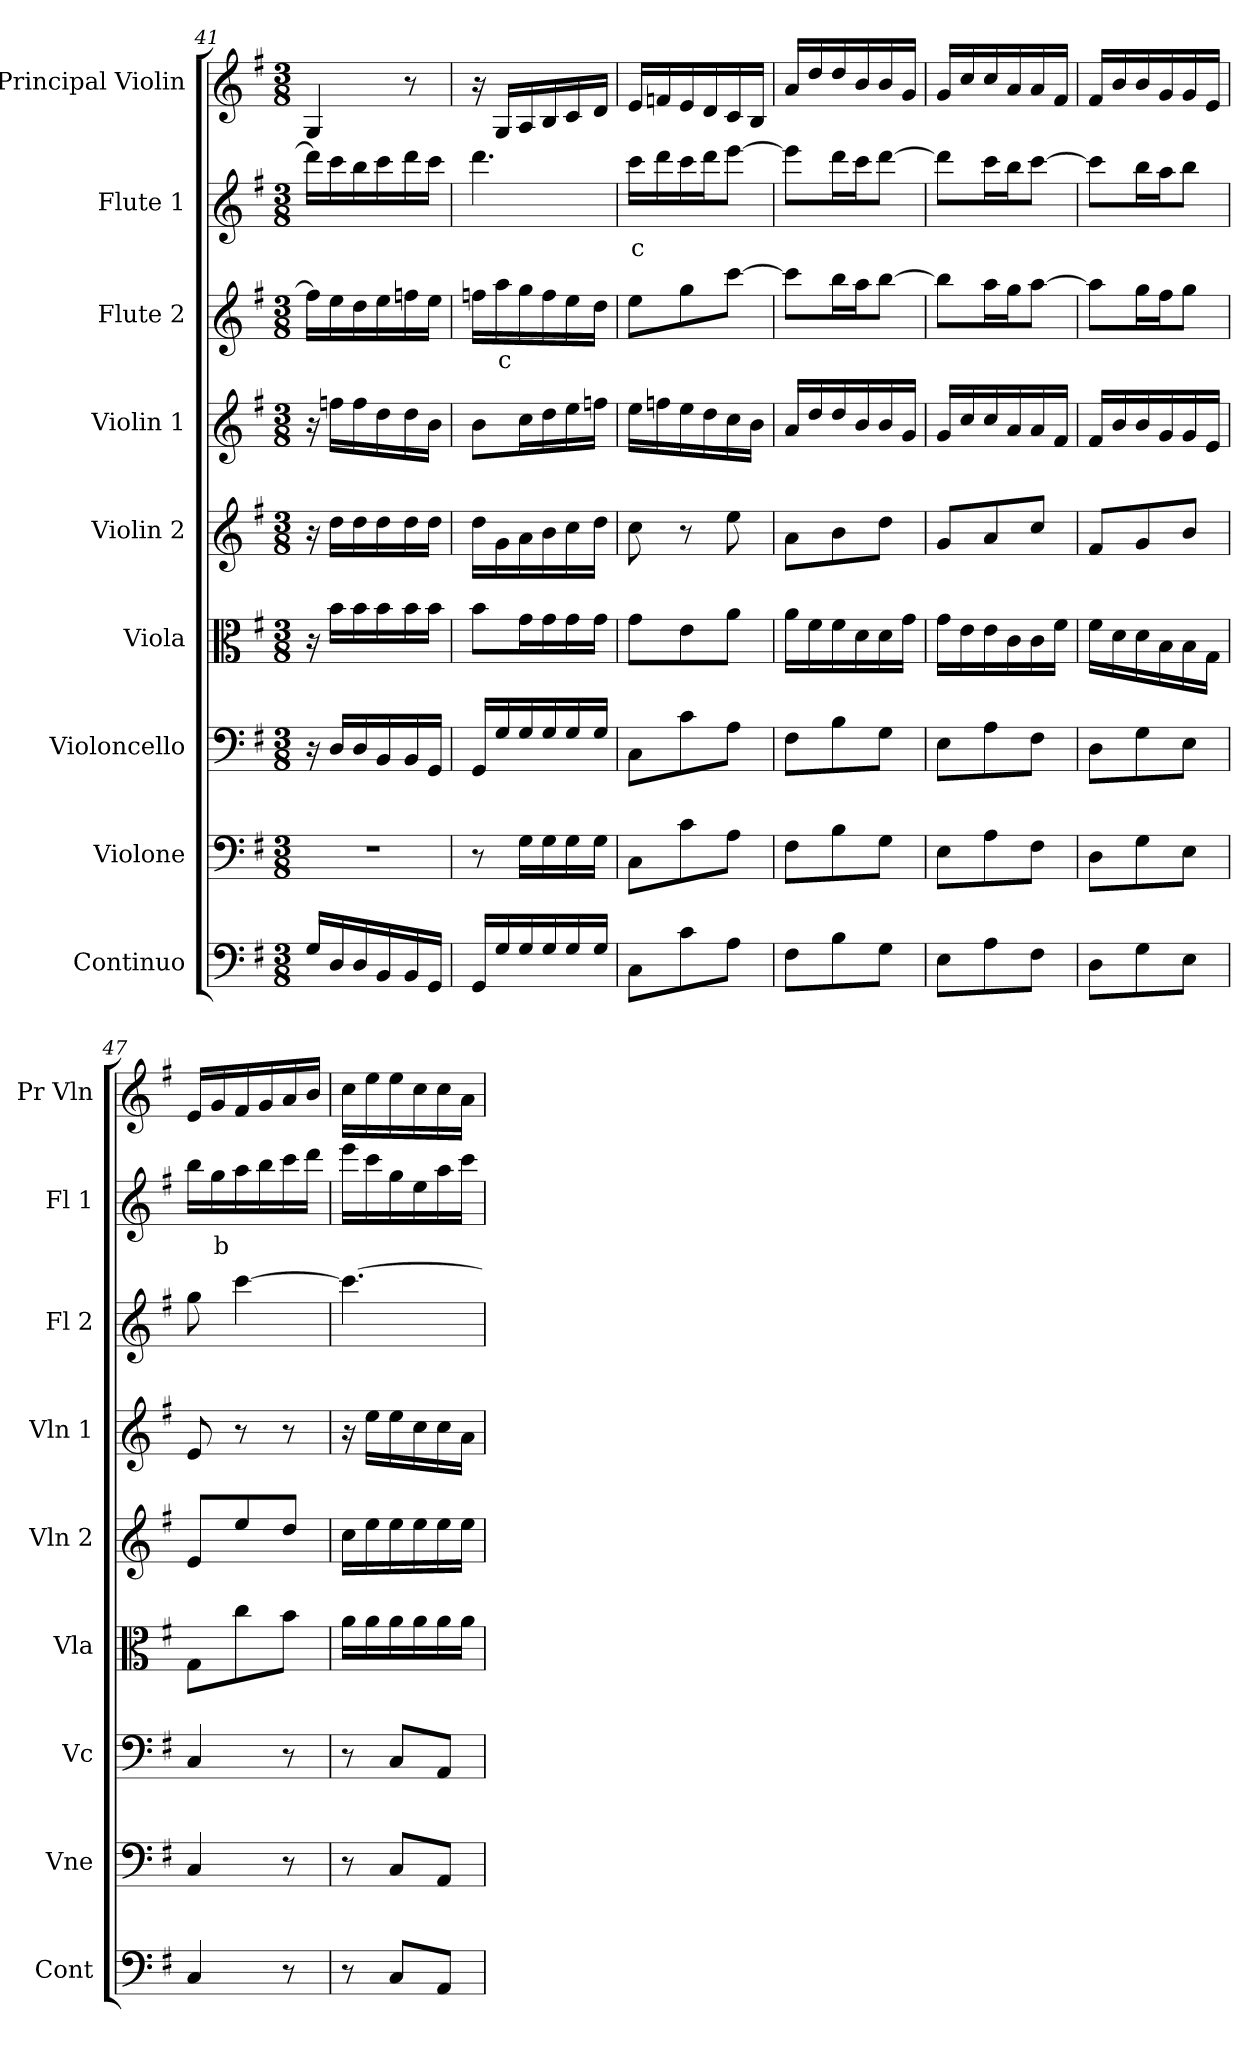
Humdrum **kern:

**kern	**kern	**kern	**kern	**kern	**kern	**kern	**text	**kern	**text	**kern
*part9	*part8	*part7	*part6	*part5	*part4	*part3	*part3	*part2	*part2	*part1
*staff9	*staff8	*staff7	*staff6	*staff5	*staff4	*staff3	*staff3	*staff2	*staff2	*staff1
*I"Continuo	*I"Violone	*I"Violoncello	*I"Viola	*I"Violin 2	*I"Violin 1	*I"Flute 2	*	*I"Flute 1	*	*I"Principal Violin
*I'Cont	*I'Vne	*I'Vc	*I'Vla	*I'Vln 2	*I'Vln 1	*I'Fl 2	*	*I'Fl 1	*	*I'Pr Vln
*clefF4	*clefF4	*clefF4	*clefC3	*clefG2	*clefG2	*clefG2	*	*clefG2	*	*clefG2
*	*ITrd7c12	*	*	*	*	*	*	*	*	*
*k[f#]	*k[f#]	*k[f#]	*k[f#]	*k[f#]	*k[f#]	*k[f#]	*	*k[f#]	*	*k[f#]
*M3/8	*M3/8	*M3/8	*M3/8	*M3/8	*M3/8	*M3/8	*	*M3/8	*	*M3/8
=41	=41	=41	=41	=41	=41	=41	=41	=41	=41	=41
16G/LL	4.r	16r	16r	16r	16r	16ff\LL]	.	16ddd\LL]	.	4G/
16D/	.	16D/LL	16b\LL	16dd\LL	16ffn\LL	16ee\	.	16ccc\	.	.
16D/	.	16D/	16b\	16dd\	16ff\	16dd\	.	16bb\	.	.
16BB/	.	16BB/	16b\	16dd\	16dd\	16ee\	.	16ccc\	.	.
16BB/	.	16BB/	16b\	16dd\	16dd\	16ffn\	.	16ddd\	.	8r
16GG/JJ	.	16GG/JJ	16b\JJ	16dd\JJ	16b\JJ	16ee\JJ	.	16ccc\JJ	.	.
=42	=42	=42	=42	=42	=42	=42	=42	=42	=42	=42
16GG/LL	8r	16GG/LL	8b\L	16dd\LL	8b\L	16ffn\LL	.	4.ddd\	.	16r
!	!	!	!	!	!	!	!LO:LY:b:color=#FF0000	!	!	!
16G/	.	16G/	.	16g\	.	16aa\	c	.	.	16G/LL
16G/	16GG\LL	16G/	16g\L	16a\	16cc\L	16gg\	.	.	.	16A/
16G/	16GG\	16G/	16g\	16b\	16dd\	16ff\	.	.	.	16B/
16G/	16GG\	16G/	16g\	16cc\	16ee\	16ee\	.	.	.	16c/
16G/JJ	16GG\JJ	16G/JJ	16g\JJ	16dd\JJ	16ffn\JJ	16dd\JJ	.	.	.	16d/JJ
=43	=43	=43	=43	=43	=43	=43	=43	=43	=43	=43
!	!	!	!	!	!	!	!	!	!LO:LY:b:color=#FF0000	!
8C\L	8CC\L	8C\L	8g\L	8cc\	16ee\LL	8ee\L	.	16ccc\LL	c	16e/LL
.	.	.	.	.	16ffn\	.	.	16ddd\	.	16fn/
8c\	8C\	8c\	8e\	8r	16ee\	8gg\	.	16ccc\	.	16e/
.	.	.	.	.	16dd\	.	.	16ddd\J	.	16d/
8A\J	8AA\J	8A\J	8a\J	8ee\	16cc\	[8ccc\J	.	[8eee\J	.	16c/
.	.	.	.	.	16b\JJ	.	.	.	.	16B/JJ
=44	=44	=44	=44	=44	=44	=44	=44	=44	=44	=44
8F#\L	8FF#\L	8F#\L	16a\LL	8a\L	16a/LL	8ccc\L]	.	8eee\L]	.	16a/LL
.	.	.	16f#\	.	16dd/	.	.	.	.	16dd/
8B\	8BB\	8B\	16f#\	8b\	16dd/	16bb\L	.	16ddd\L	.	16dd/
.	.	.	16d\	.	16b/	16aa\J	.	16ccc\J	.	16b/
8G\J	8GG\J	8G\J	16d\	8dd\J	16b/	[8bb\J	.	[8ddd\J	.	16b/
.	.	.	16g\JJ	.	16g/JJ	.	.	.	.	16g/JJ
!!LO:PB:g=z
=45	=45	=45	=45	=45	=45	=45	=45	=45	=45	=45
8E\L	8EE\L	8E\L	16g\LL	8g/L	16g/LL	8bb\L]	.	8ddd\L]	.	16g/LL
.	.	.	16e\	.	16cc/	.	.	.	.	16cc/
8A\	8AA\	8A\	16e\	8a/	16cc/	16aa\L	.	16ccc\L	.	16cc/
.	.	.	16c\	.	16a/	16gg\J	.	16bb\J	.	16a/
8F#\J	8FF#\J	8F#\J	16c\	8cc/J	16a/	[8aa\J	.	[8ccc\J	.	16a/
.	.	.	16f#\JJ	.	16f#/JJ	.	.	.	.	16f#/JJ
=46	=46	=46	=46	=46	=46	=46	=46	=46	=46	=46
8D\L	8DD\L	8D\L	16f#\LL	8f#/L	16f#/LL	8aa\L]	.	8ccc\L]	.	16f#/LL
.	.	.	16d\	.	16b/	.	.	.	.	16b/
8G\	8GG\	8G\	16d\	8g/	16b/	16gg\L	.	16bb\L	.	16b/
.	.	.	16B\	.	16g/	16ff#\J	.	16aa\J	.	16g/
8E\J	8EE\J	8E\J	16B\	8b/J	16g/	8gg\J	.	8bb\J	.	16g/
.	.	.	16G\JJ	.	16e/JJ	.	.	.	.	16e/JJ
=47	=47	=47	=47	=47	=47	=47	=47	=47	=47	=47
4C/	4CC/	4C/	8G\L	8e/L	8e/	8gg\	.	16bb\LL	.	16e/LL
!	!	!	!	!	!	!	!	!	!LO:LY:b:color=#FF0000	!
.	.	.	.	.	.	.	.	16gg\	b	16g/
.	.	.	8cc\	8ee/	8r	[4ccc\	.	16aa\	.	16f#/
.	.	.	.	.	.	.	.	16bb\	.	16g/
8r	8r	8r	8b\J	8dd/J	8r	.	.	16ccc\	.	16a/
.	.	.	.	.	.	.	.	16ddd\JJ	.	16b/JJ
=48	=48	=48	=48	=48	=48	=48	=48	=48	=48	=48
8r	8r	8r	16a\LL	16cc\LL	16r	4.ccc\_	.	16eee\LL	.	16cc\LL
.	.	.	16a\	16ee\	16ee\LL	.	.	16ccc\	.	16ee\
8C/L	8CC/L	8C/L	16a\	16ee\	16ee\	.	.	16gg\	.	16ee\
.	.	.	16a\	16ee\	16cc\	.	.	16ee\	.	16cc\
8AA/J	8AAA/J	8AA/J	16a\	16ee\	16cc\	.	.	16aa\	.	16cc\
.	.	.	16a\JJ	16ee\JJ	16a\JJ	.	.	16ccc\JJ	.	16a\JJ
=	=	=	=	=	=	=	=	=	=	=
*-	*-	*-	*-	*-	*-	*-	*-	*-	*-	*-
